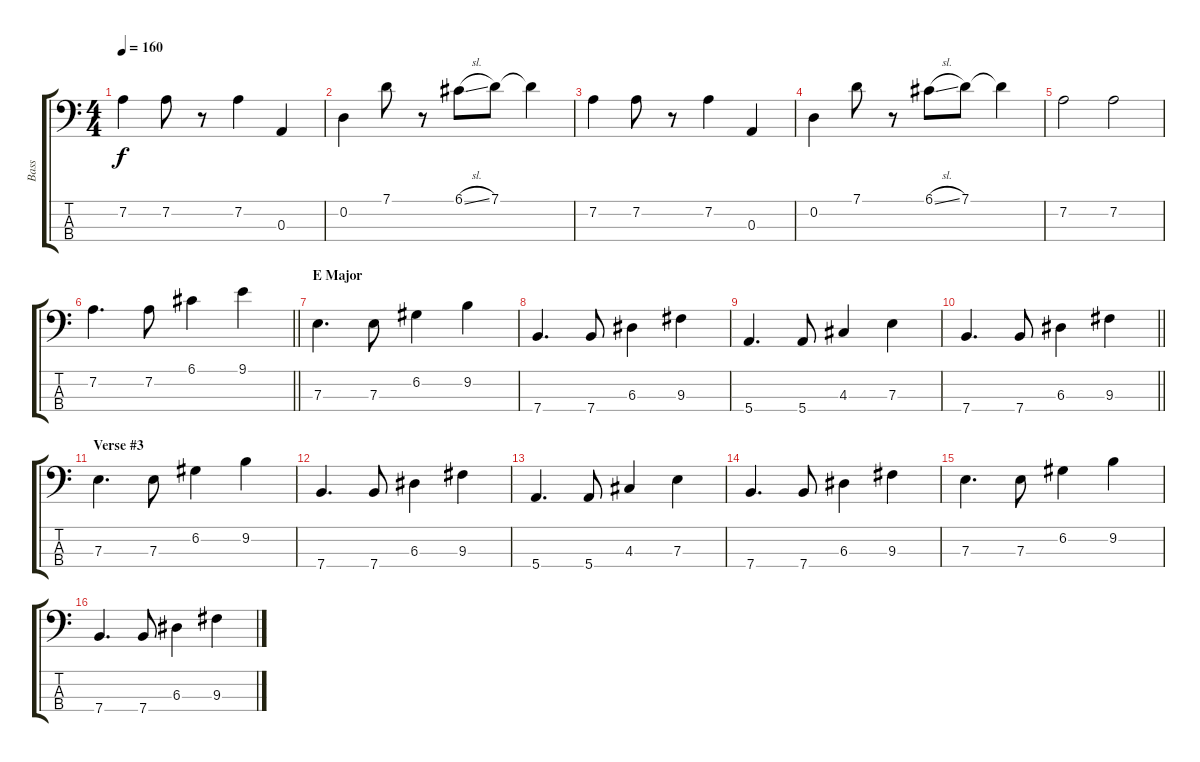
\track ("Bass" "Bass") {instrument electricbasspick}
\staff {score tabs}
\tuning (G2 D2 A1 E1) {hide}
\ts (4 4)
\tempo 160
\clef f4
\ks c
7.2.4{dy f} 7.2.8 r.8 7.2.4 0.3.4 |
0.2.4 7.1.8 r.8 6.1{sl}.8 7.1.8 7.1{t}.4 |
7.2.4 7.2.8 r.8 7.2.4 0.3.4 |
0.2.4 7.1.8 r.8 6.1{sl}.8 7.1.8 7.1{t}.4 |
7.2.2 7.2.2 |
\barLineRight lightlight
7.2.4{d} 7.2.8 6.1.4 9.1.4 |
\section ("" "E Major")
7.3.4{d} 7.3.8 6.2.4 9.2.4 |
7.4.4{d} 7.4.8 6.3.4 9.3.4 |
5.4.4{d} 5.4.8 4.3.4 7.3.4 |
\barLineRight lightlight
7.4.4{d} 7.4.8 6.3.4 9.3.4 |
\section ("" "Verse #3")
7.3.4{d} 7.3.8 6.2.4 9.2.4 |
7.4.4{d} 7.4.8 6.3.4 9.3.4 |
5.4.4{d} 5.4.8 4.3.4 7.3.4 |
7.4.4{d} 7.4.8 6.3.4 9.3.4 |
7.3.4{d} 7.3.8 6.2.4 9.2.4 |
7.4.4{d} 7.4.8 6.3.4 9.3.4
